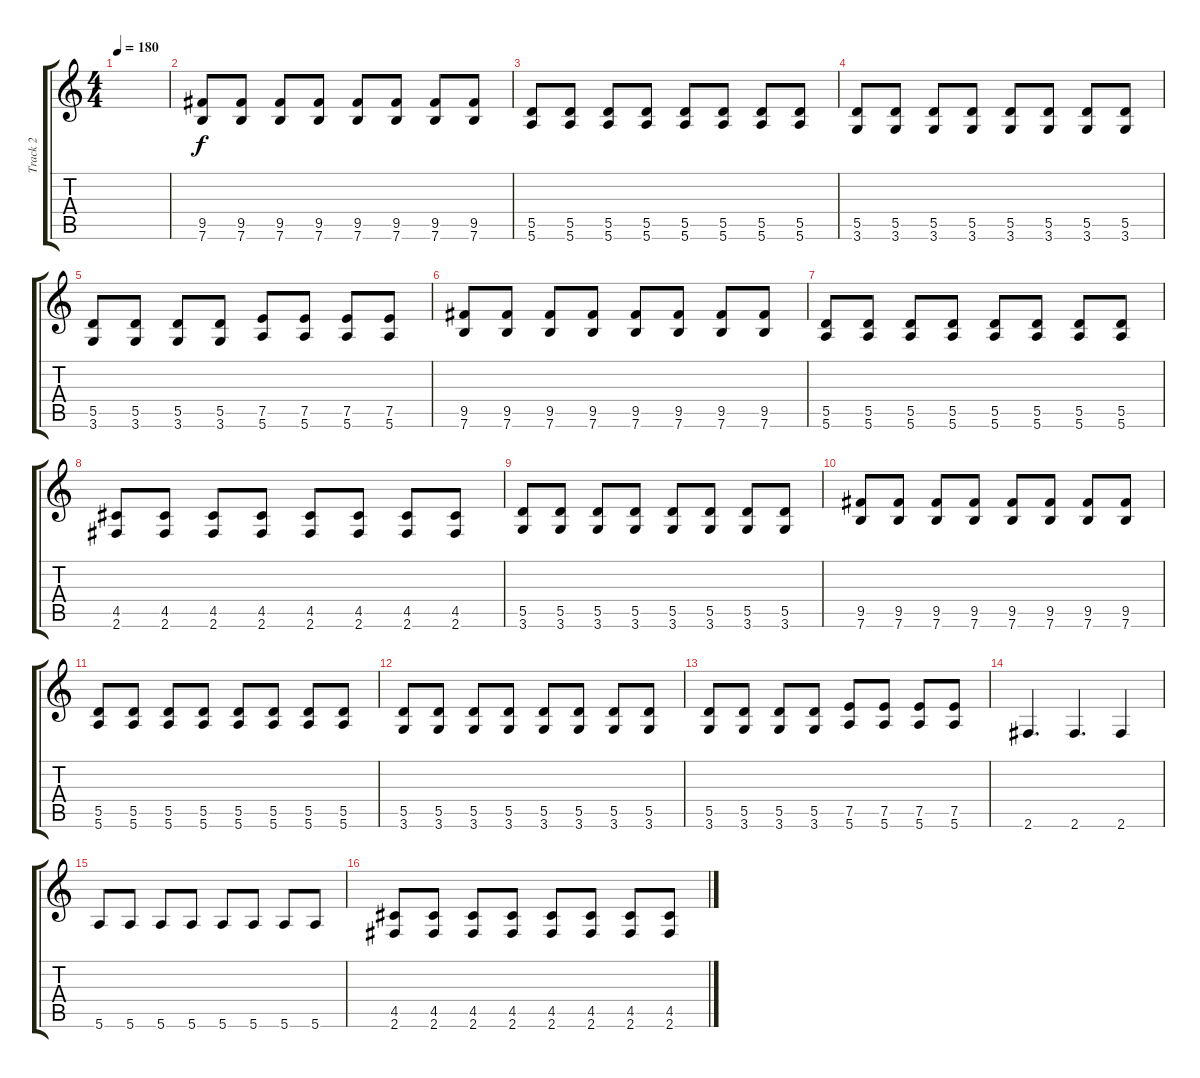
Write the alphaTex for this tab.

\track ("Track 2" "Track 2") {instrument distortionguitar}
\staff {score tabs}
\tuning (E4 B3 G3 D3 A2 E2) {hide}
\ts (4 4)
\tempo 180
\clef g2
\ks c
|
(9.5 7.6).8 (9.5 7.6).8 (9.5 7.6).8 (9.5 7.6).8 (9.5 7.6).8 (9.5 7.6).8 (9.5 7.6).8 (9.5 7.6).8 |
(5.5 5.6).8 (5.5 5.6).8 (5.5 5.6).8 (5.5 5.6).8 (5.5 5.6).8 (5.5 5.6).8 (5.5 5.6).8 (5.5 5.6).8 |
(5.5 3.6).8 (5.5 3.6).8 (5.5 3.6).8 (5.5 3.6).8 (5.5 3.6).8 (5.5 3.6).8 (5.5 3.6).8 (5.5 3.6).8 |
(5.5 3.6).8 (5.5 3.6).8 (5.5 3.6).8 (5.5 3.6).8 (7.5 5.6).8 (7.5 5.6).8 (7.5 5.6).8 (7.5 5.6).8 |
(9.5 7.6).8 (9.5 7.6).8 (9.5 7.6).8 (9.5 7.6).8 (9.5 7.6).8 (9.5 7.6).8 (9.5 7.6).8 (9.5 7.6).8 |
(5.5 5.6).8 (5.5 5.6).8 (5.5 5.6).8 (5.5 5.6).8 (5.5 5.6).8 (5.5 5.6).8 (5.5 5.6).8 (5.5 5.6).8 |
(4.5 2.6).8 (4.5 2.6).8 (4.5 2.6).8 (4.5 2.6).8 (4.5 2.6).8 (4.5 2.6).8 (4.5 2.6).8 (4.5 2.6).8 |
(5.5 3.6).8 (5.5 3.6).8 (5.5 3.6).8 (5.5 3.6).8 (5.5 3.6).8 (5.5 3.6).8 (5.5 3.6).8 (5.5 3.6).8 |
(9.5 7.6).8 (9.5 7.6).8 (9.5 7.6).8 (9.5 7.6).8 (9.5 7.6).8 (9.5 7.6).8 (9.5 7.6).8 (9.5 7.6).8 |
(5.5 5.6).8 (5.5 5.6).8 (5.5 5.6).8 (5.5 5.6).8 (5.5 5.6).8 (5.5 5.6).8 (5.5 5.6).8 (5.5 5.6).8 |
(5.5 3.6).8 (5.5 3.6).8 (5.5 3.6).8 (5.5 3.6).8 (5.5 3.6).8 (5.5 3.6).8 (5.5 3.6).8 (5.5 3.6).8 |
(5.5 3.6).8 (5.5 3.6).8 (5.5 3.6).8 (5.5 3.6).8 (7.5 5.6).8 (7.5 5.6).8 (7.5 5.6).8 (7.5 5.6).8 |
2.6.4{d} 2.6.4{d} 2.6.4 |
5.6.8 5.6.8 5.6.8 5.6.8 5.6.8 5.6.8 5.6.8 5.6.8 |
(4.5 2.6).8 (4.5 2.6).8 (4.5 2.6).8 (4.5 2.6).8 (4.5 2.6).8 (4.5 2.6).8 (4.5 2.6).8 (4.5 2.6).8
